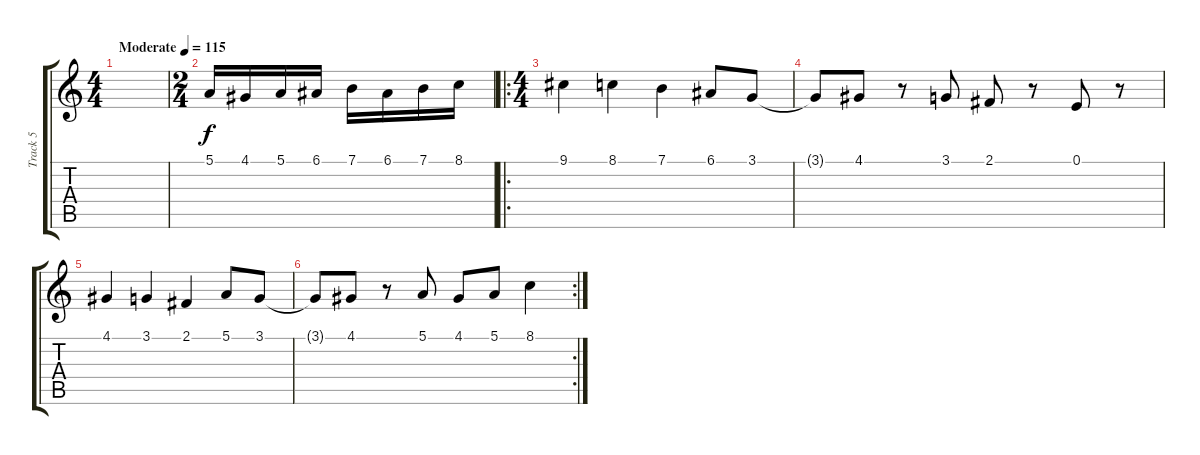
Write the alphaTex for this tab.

\track ("Track 5" "Track 5") {instrument trumpet}
\staff {score tabs}
\tuning (E4 B3 G3 D3 A2 E2) {hide}
\ts (4 4)
\tempo (115 "Moderate")
\clef g2
\ks c
|
\ts (2 4)
5.1.16 4.1.16 5.1.16 6.1.16 7.1.16 6.1.16 7.1.16 8.1.16 |
\ro
\ts (4 4)
9.1.4 8.1.4 7.1.4 6.1.8 3.1.8 |
3.1{t}.8 4.1.8 r.8 3.1.8 2.1.8 r.8 0.1.8 r.8 |
4.1.4 3.1.4 2.1.4 5.1.8 3.1.8 |
\rc 2
3.1{t}.8 4.1.8 r.8 5.1.8 4.1.8 5.1.8 8.1.4
